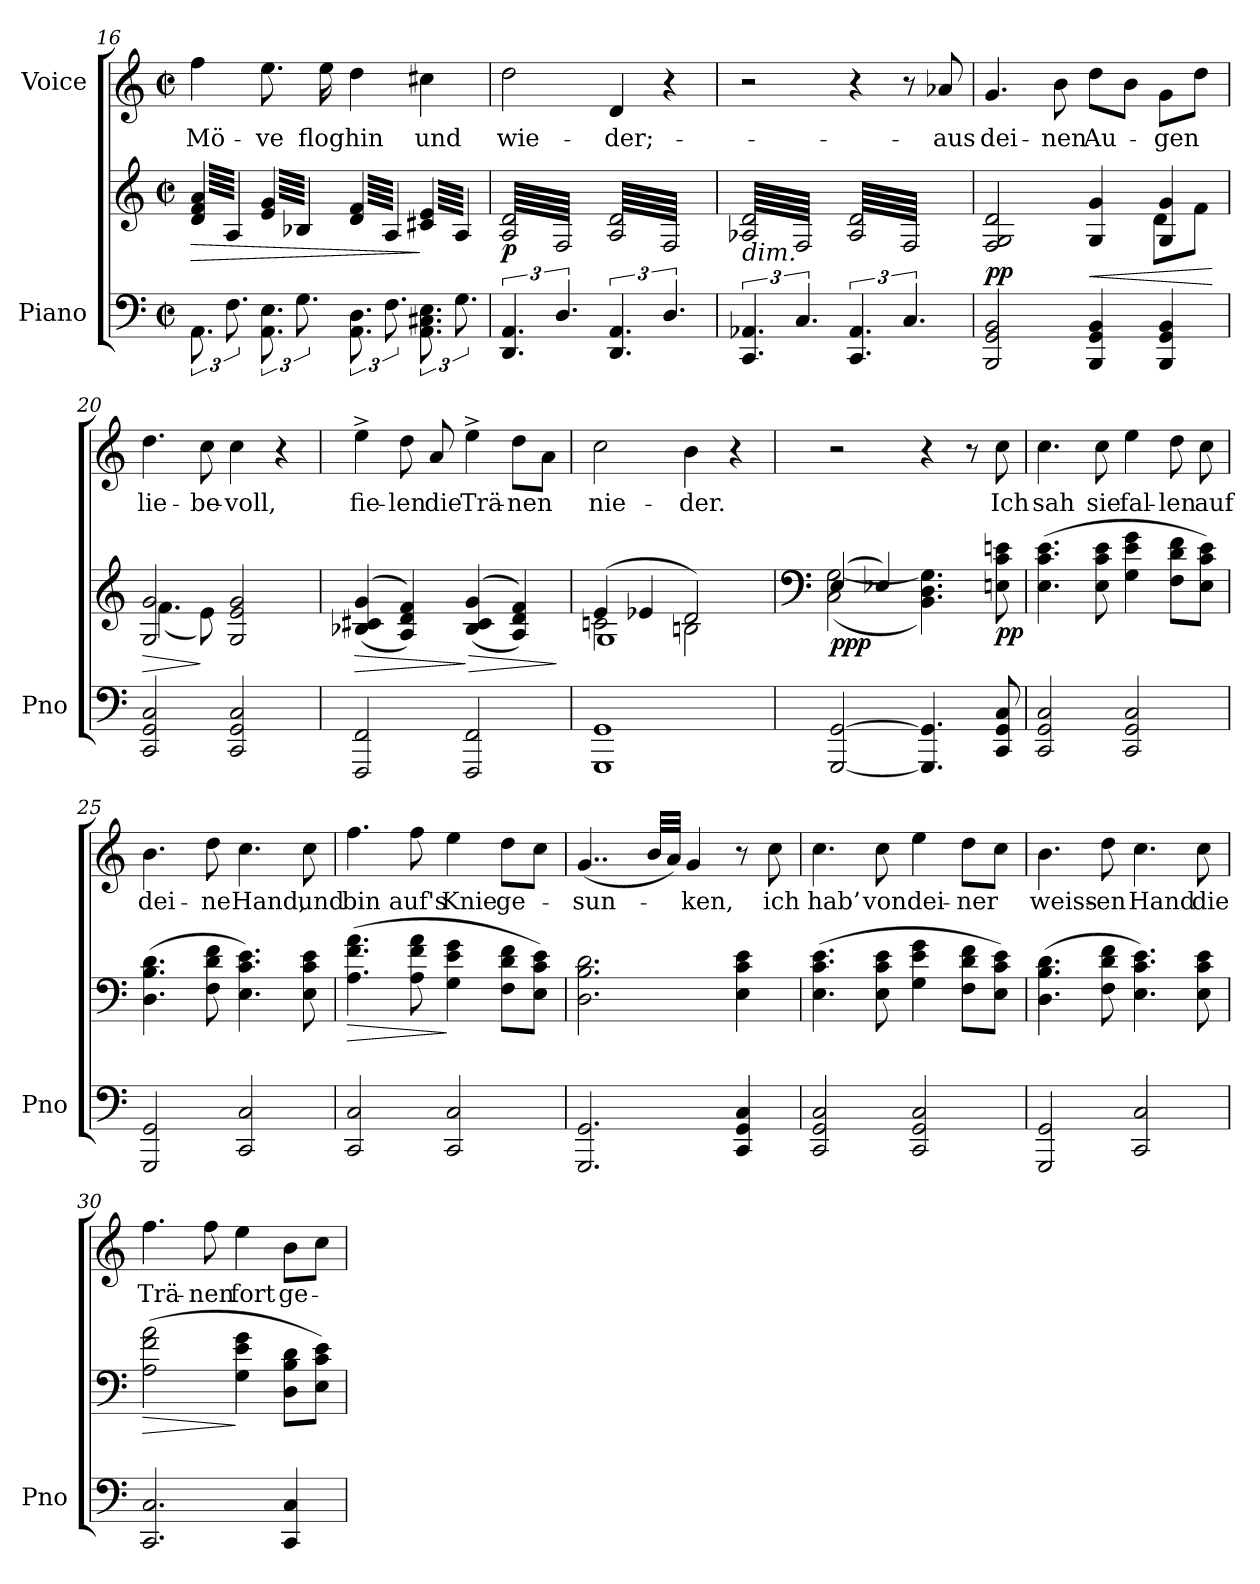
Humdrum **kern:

**kern	**kern	**dynam	**kern	**text
*part2	*part2	*part2	*part1	*part1
*staff3	*staff2	*staff2/3	*staff1	*staff1
*I"Piano	*	*	*I"Voice	*
*I'Pno	*	*	*	*
*clefF4	*clefG2	*	*clefG2	*
*k[]	*k[]	*	*k[]	*
*M2/2	*M2/2	*	*M2/2	*
*met(c|)	*met(c|)	*	*met(c|)	*
=16	=16	=16	=16	=16
!	!	!LO:HP:b	!	!LO:LY:b
*	*tremolo	*	*	*
12.AA\	64d/ 64f/ 64a/LLLL	>	4ff\	Mö-
.	64A/	.	.	.
.	64d/ 64f/ 64a/	.	.	.
.	64A/	.	.	.
.	64d/ 64f/ 64a/	.	.	.
.	64A/	.	.	.
.	64d/ 64f/ 64a/	.	.	.
.	64A/	.	.	.
12.F\	64d/ 64f/ 64a/	.	.	.
.	64A/	.	.	.
.	64d/ 64f/ 64a/	.	.	.
.	64A/	.	.	.
.	64d/ 64f/ 64a/	.	.	.
.	64A/	.	.	.
.	64d/ 64f/ 64a/	.	.	.
.	64A/JJJJ	.	.	.
!	!	!	!	!LO:LY:b
12.AA\ 12.E\	64e/ 64g/LLLL	.	8.ee\	-ve
.	64B-X/	.	.	.
.	64e/ 64g/	.	.	.
.	64B-X/	.	.	.
.	64e/ 64g/	.	.	.
.	64B-X/	.	.	.
.	64e/ 64g/	.	.	.
.	64B-X/	.	.	.
12.G\	64e/ 64g/	.	.	.
.	64B-X/	.	.	.
.	64e/ 64g/	.	.	.
.	64B-X/	.	.	.
!	!	!	!	!LO:LY:b
.	64e/ 64g/	.	16ee\	flog
.	64B-X/	.	.	.
.	64e/ 64g/	.	.	.
.	64B-X/JJJJ	.	.	.
!	!	!	!	!LO:LY:b
12.AA\ 12.D\	64d/ 64f/LLLL	.	4dd\	hin
.	64A/	.	.	.
.	64d/ 64f/	.	.	.
.	64A/	.	.	.
.	64d/ 64f/	.	.	.
.	64A/	.	.	.
.	64d/ 64f/	.	.	.
.	64A/	.	.	.
12.F\	64d/ 64f/	.	.	.
.	64A/	.	.	.
.	64d/ 64f/	.	.	.
.	64A/	.	.	.
.	64d/ 64f/	.	.	.
.	64A/	.	.	.
.	64d/ 64f/	.	.	.
.	64A/JJJJ	.	.	.
!	!	!	!	!LO:LY:b
12.AA\ 12.C#X\ 12.E\	64c#X/ 64e/LLLL	]	4cc#X\	und
.	64A/	.	.	.
.	64c#X/ 64e/	.	.	.
.	64A/	.	.	.
.	64c#X/ 64e/	.	.	.
.	64A/	.	.	.
.	64c#X/ 64e/	.	.	.
.	64A/	.	.	.
12.G\	64c#X/ 64e/	.	.	.
.	64A/	.	.	.
.	64c#X/ 64e/	.	.	.
.	64A/	.	.	.
.	64c#X/ 64e/	.	.	.
.	64A/	.	.	.
.	64c#X/ 64e/	.	.	.
.	64A/JJJJ	.	.	.
=17	=17	=17	=17	=17
!	!	!LO:DY:b	!	!LO:LY:b
6.DD/ 6.AA/	64A/ 64d/LLLL	p	2dd\	wie-
.	64F/	.	.	.
.	64A/ 64d/	.	.	.
.	64F/	.	.	.
.	64A/ 64d/	.	.	.
.	64F/	.	.	.
.	64A/ 64d/	.	.	.
.	64F/	.	.	.
.	64A/ 64d/	.	.	.
.	64F/	.	.	.
.	64A/ 64d/	.	.	.
.	64F/	.	.	.
.	64A/ 64d/	.	.	.
.	64F/	.	.	.
.	64A/ 64d/	.	.	.
.	64F/	.	.	.
6.D/	64A/ 64d/	.	.	.
.	64F/	.	.	.
.	64A/ 64d/	.	.	.
.	64F/	.	.	.
.	64A/ 64d/	.	.	.
.	64F/	.	.	.
.	64A/ 64d/	.	.	.
.	64F/	.	.	.
.	64A/ 64d/	.	.	.
.	64F/	.	.	.
.	64A/ 64d/	.	.	.
.	64F/	.	.	.
.	64A/ 64d/	.	.	.
.	64F/	.	.	.
.	64A/ 64d/	.	.	.
.	64F/JJJJ	.	.	.
!	!	!	!	!LO:LY:b
6.DD/ 6.AA/	64A/ 64d/LLLL	.	4d/	-der;-
.	64F/	.	.	.
.	64A/ 64d/	.	.	.
.	64F/	.	.	.
.	64A/ 64d/	.	.	.
.	64F/	.	.	.
.	64A/ 64d/	.	.	.
.	64F/	.	.	.
.	64A/ 64d/	.	.	.
.	64F/	.	.	.
.	64A/ 64d/	.	.	.
.	64F/	.	.	.
.	64A/ 64d/	.	.	.
.	64F/	.	.	.
.	64A/ 64d/	.	.	.
.	64F/	.	.	.
6.D/	64A/ 64d/	.	4r	.
.	64F/	.	.	.
.	64A/ 64d/	.	.	.
.	64F/	.	.	.
.	64A/ 64d/	.	.	.
.	64F/	.	.	.
.	64A/ 64d/	.	.	.
.	64F/	.	.	.
.	64A/ 64d/	.	.	.
.	64F/	.	.	.
.	64A/ 64d/	.	.	.
.	64F/	.	.	.
.	64A/ 64d/	.	.	.
.	64F/	.	.	.
.	64A/ 64d/	.	.	.
.	64F/JJJJ	.	.	.
=18	=18	=18	=18	=18
!	!LO:TX:b:i:t=dim.	!	!	!
6.CC/ 6.AA-X/	64A-X/ 64d/LLLL	.	2r	.
.	64F/	.	.	.
.	64A-X/ 64d/	.	.	.
.	64F/	.	.	.
.	64A-X/ 64d/	.	.	.
.	64F/	.	.	.
.	64A-X/ 64d/	.	.	.
.	64F/	.	.	.
.	64A-X/ 64d/	.	.	.
.	64F/	.	.	.
.	64A-X/ 64d/	.	.	.
.	64F/	.	.	.
.	64A-X/ 64d/	.	.	.
.	64F/	.	.	.
.	64A-X/ 64d/	.	.	.
.	64F/	.	.	.
6.C/	64A-X/ 64d/	.	.	.
.	64F/	.	.	.
.	64A-X/ 64d/	.	.	.
.	64F/	.	.	.
.	64A-X/ 64d/	.	.	.
.	64F/	.	.	.
.	64A-X/ 64d/	.	.	.
.	64F/	.	.	.
.	64A-X/ 64d/	.	.	.
.	64F/	.	.	.
.	64A-X/ 64d/	.	.	.
.	64F/	.	.	.
.	64A-X/ 64d/	.	.	.
.	64F/	.	.	.
.	64A-X/ 64d/	.	.	.
.	64F/JJJJ	.	.	.
6.CC/ 6.AA-/	64A-/ 64d/LLLL	.	4r	.
.	64F/	.	.	.
.	64A-/ 64d/	.	.	.
.	64F/	.	.	.
.	64A-/ 64d/	.	.	.
.	64F/	.	.	.
.	64A-/ 64d/	.	.	.
.	64F/	.	.	.
.	64A-/ 64d/	.	.	.
.	64F/	.	.	.
.	64A-/ 64d/	.	.	.
.	64F/	.	.	.
.	64A-/ 64d/	.	.	.
.	64F/	.	.	.
.	64A-/ 64d/	.	.	.
.	64F/	.	.	.
6.C/	64A-/ 64d/	.	8r	.
.	64F/	.	.	.
.	64A-/ 64d/	.	.	.
.	64F/	.	.	.
.	64A-/ 64d/	.	.	.
.	64F/	.	.	.
.	64A-/ 64d/	.	.	.
.	64F/	.	.	.
!	!	!	!	!LO:LY:b
.	64A-/ 64d/	.	8a-X/	-aus
.	64F/	.	.	.
.	64A-/ 64d/	.	.	.
.	64F/	.	.	.
.	64A-/ 64d/	.	.	.
.	64F/	.	.	.
.	64A-/ 64d/	.	.	.
.	64F/JJJJ	.	.	.
*	*Xtremolo	*	*	*
=19	=19	=19	=19	=19
*	*^	*	*	*
!	!	!	!LO:DY:a=2	!	!LO:LY:b
2BBB/ 2GG/ 2BB/	2F/ 2G/ 2d/	2.ryy	pp	4.g/	dei-
.	.	.	.	.	.
.	.	.	.	.	.
.	.	.	.	.	.
.	.	.	.	.	.
.	.	.	.	.	.
.	.	.	.	.	.
.	.	.	.	.	.
.	.	.	.	.	.
.	.	.	.	.	.
.	.	.	.	.	.
.	.	.	.	.	.
.	.	.	.	.	.
.	.	.	.	.	.
.	.	.	.	.	.
.	.	.	.	.	.
!	!	!	!	!	!LO:LY:b
.	.	.	.	8b\	-nen
!	!	!	!LO:HP:b	!	!LO:LY:b
4BBB/ 4GG/ 4BB/	4G/ 4g/	.	<	8dd\L	Au-
.	.	.	.	8b\J	.
!	!	!	!	!	!LO:LY:b
4BBB/ 4GG/ 4BB/	4G/ 4g/	8d\L	.	8g\L	-gen
.	.	8f\J	.	8dd\J	.
*	*v	*v	*	*	*
.	.	[	.	.
!!LO:PB:g=z
=20	=20	=20	=20	=20
!	!	!LO:HP:b	!	!LO:LY:b
*	*^	*	*	*
2CC/ 2GG/ 2C/	2G/ 2g/	(4.f\	>	4.dd\	lie-
!	!	!	!	!	!LO:LY:b
.	.	8e\)	]	8cc\	-be-
!	!	!	!	!	!LO:LY:b
2CC/ 2GG/ 2C/	2G/ 2e/ 2g/	2ryy	.	4cc\	-voll,
.	.	.	.	4r	.
*	*v	*v	*	*	*
=21	=21	=21	=21	=21
!	!	!LO:HP:b	!	!LO:LY:b
2FFF/ 2FF/	(>(4B-X/ 4c#X/ 4g/	>	4ee^\	fie-
!	!	!	!	!LO:LY:b
.	4A/ 4d/ 4f/))	.	8dd\	-len
!	!	!	!	!LO:LY:b
.	.	.	8a/	die
!	!	!LO:HP:n=1:b	!	!LO:LY:b
2FFF/ 2FF/	((>4B-/ 4c#/ 4g/	] >	4ee^\	Trä-
!	!	!	!	!LO:LY:b
.	4A/ 4d/ 4f/))	.	8dd\L	-nen
.	.	.	8a\J	.
.	.	]	.	.
=22	=22	=22	=22	=22
*	*^	*	*	*
*	*	*^	*	*	*
!	!	!	!	!	!	!LO:LY:b
1GGG 1GG	(4e/	2cn\	1G	.	2cc\	nie-
.	4e-X/	.	.	.	.	.
!	!	!	!	!	!	!LO:LY:b
.	2d/)	2Bn\	.	.	4b\	-der.
.	.	.	.	.	4r	.
*	*v	*v	*v	*	*	*
=23	=23	=23	=23	=23
*	*clefF4	*	*	*
*	*^	*	*	*
!	!	!	!LO:DY:b	!	!
[2GGG/ [2GG/	(<4E/	(2C\ [>2G\	ppp	2r	.
.	4E-X/)	.	.	.	.
4.GGG/] 4.GG/]	2ryy	4.BB\ 4.D\ 4.G\])	.	4r	.
.	.	.	.	8r	.
!	!	!	!LO:DY:b	!	!LO:LY:b
8CC/ 8GG/ 8C/	.	8En\ 8c\ 8en\	pp	8cc\	Ich
=24	=24	=24	=24	=24	=24
!	!	!	!	!	!LO:LY:b
*	*v	*v	*	*	*
2CC/ 2GG/ 2C/	(4.E\ 4.c\ 4.e\	.	4.cc\	sah
!	!	!	!	!LO:LY:b
.	8E\ 8c\ 8e\	.	8cc\	sie
!	!	!	!	!LO:LY:b
2CC/ 2GG/ 2C/	4G\ 4e\ 4g\	.	4ee\	fal-
!	!	!	!	!LO:LY:b
.	8F\ 8d\ 8f\L	.	8dd\	-len
!	!	!	!	!LO:LY:b
.	8E\ 8c\ 8e\J)	.	8cc\	auf
=25	=25	=25	=25	=25
!	!	!	!	!LO:LY:b
2GGG/ 2GG/	(4.D\ 4.B\ 4.d\	.	4.b\	dei-
!	!	!	!	!LO:LY:b
.	8F\ 8d\ 8f\	.	8dd\	-ne
!	!	!	!	!LO:LY:b
2CC/ 2C/	4.E\ 4.c\ 4.e\)	.	4.cc\	Hand,
!	!	!	!	!LO:LY:b
.	8E\ 8c\ 8e\	.	8cc\	und
!!LO:LB:g=z
=26	=26	=26	=26	=26
!	!	!LO:HP:b	!	!LO:LY:b
2CC/ 2C/	(4.A\ 4.f\ 4.a\	>	4.ff\	bin
!	!	!	!	!LO:LY:b
.	8A\ 8f\ 8a\	.	8ff\	auf's
!	!	!	!	!LO:LY:b
2CC/ 2C/	4G\ 4e\ 4g\	]	4ee\	Knie
!	!	!	!	!LO:LY:b
.	8F\ 8d\ 8f\L	.	8dd\L	ge-
.	8E\ 8c\ 8e\J)	.	8cc\J	.
=27	=27	=27	=27	=27
!	!	!	!	!LO:LY:b
2.GGG/ 2.GG/	2.D\ 2.B\ 2.d\	.	(4..g/	-sun-
.	.	.	32b/LLL	.
.	.	.	32a/JJJ)	.
!	!	!	!	!LO:LY:b
.	.	.	4g/	-ken,
4CC/ 4GG/ 4C/	4E\ 4c\ 4e\	.	8r	.
!	!	!	!	!LO:LY:b
.	.	.	8cc\	ich
=28	=28	=28	=28	=28
!	!	!	!	!LO:LY:b
2CC/ 2GG/ 2C/	(4.E\ 4.c\ 4.e\	.	4.cc\	hab’
!	!	!	!	!LO:LY:b
.	8E\ 8c\ 8e\	.	8cc\	von
!	!	!	!	!LO:LY:b
2CC/ 2GG/ 2C/	4G\ 4e\ 4g\	.	4ee\	dei-
!	!	!	!	!LO:LY:b
.	8F\ 8d\ 8f\L	.	8dd\L	-ner
.	8E\ 8c\ 8e\J)	.	8cc\J	.
=29	=29	=29	=29	=29
!	!	!	!	!LO:LY:b
2GGG/ 2GG/	(4.D\ 4.B\ 4.d\	.	4.b\	weiss-
!	!	!	!	!LO:LY:b
.	8F\ 8d\ 8f\	.	8dd\	-en
!	!	!	!	!LO:LY:b
2CC/ 2C/	4.E\ 4.c\ 4.e\)	.	4.cc\	Hand
!	!	!	!	!LO:LY:b
.	8E\ 8c\ 8e\	.	8cc\	die
=30	=30	=30	=30	=30
!	!	!LO:HP:b	!	!LO:LY:b
2.CC/ 2.C/	(2A\ 2f\ 2a\	>	4.ff\	Trä-
!	!	!	!	!LO:LY:b
.	.	.	8ff\	-nen
!	!	!	!	!LO:LY:b
.	4G\ 4e\ 4g\	]	4ee\	fort
!	!	!	!	!LO:LY:b
4CC/ 4C/	8D\ 8B\ 8d\L	.	8b\L	ge-
.	8E\ 8c\ 8e\J)	.	8cc\J	.
=	=	=	=	=
*-	*-	*-	*-	*-
